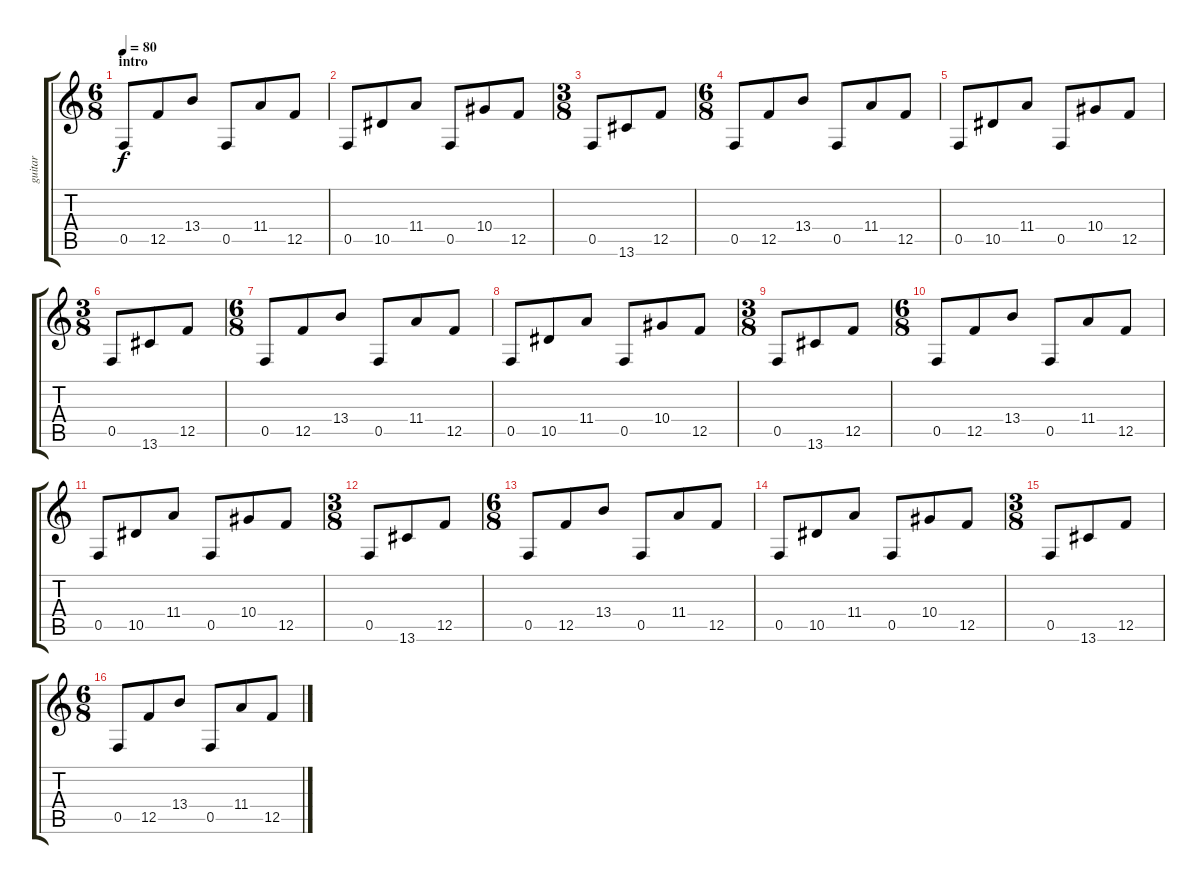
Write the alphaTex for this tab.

\track ("guitar" "guitar") {instrument overdrivenguitar}
\staff {score tabs}
\tuning (C4 G3 Eb3 Bb2 F2 C2) {hide}
\ts (6 8)
\section ("" "intro")
\tempo 80
\clef g2
\ks c
0.5.8{dy f instrument overdrivenguitar} 12.5.8 13.4.8 0.5.8 11.4.8 12.5.8 |
0.5.8 10.5.8 11.4.8 0.5.8 10.4.8 12.5.8 |
\ts (3 8)
0.5.8 13.6.8 12.5.8 |
\ts (6 8)
0.5.8 12.5.8 13.4.8 0.5.8 11.4.8 12.5.8 |
0.5.8 10.5.8 11.4.8 0.5.8 10.4.8 12.5.8 |
\ts (3 8)
0.5.8 13.6.8 12.5.8 |
\ts (6 8)
0.5.8 12.5.8 13.4.8 0.5.8 11.4.8 12.5.8 |
0.5.8 10.5.8 11.4.8 0.5.8 10.4.8 12.5.8 |
\ts (3 8)
0.5.8 13.6.8 12.5.8 |
\ts (6 8)
0.5.8 12.5.8 13.4.8 0.5.8 11.4.8 12.5.8 |
0.5.8 10.5.8 11.4.8 0.5.8 10.4.8 12.5.8 |
\ts (3 8)
0.5.8 13.6.8 12.5.8 |
\ts (6 8)
\section ("" "")
0.5.8 12.5.8 13.4.8 0.5.8 11.4.8 12.5.8 |
0.5.8 10.5.8 11.4.8 0.5.8 10.4.8 12.5.8 |
\ts (3 8)
0.5.8 13.6.8 12.5.8 |
\ts (6 8)
0.5.8 12.5.8 13.4.8 0.5.8 11.4.8 12.5.8
